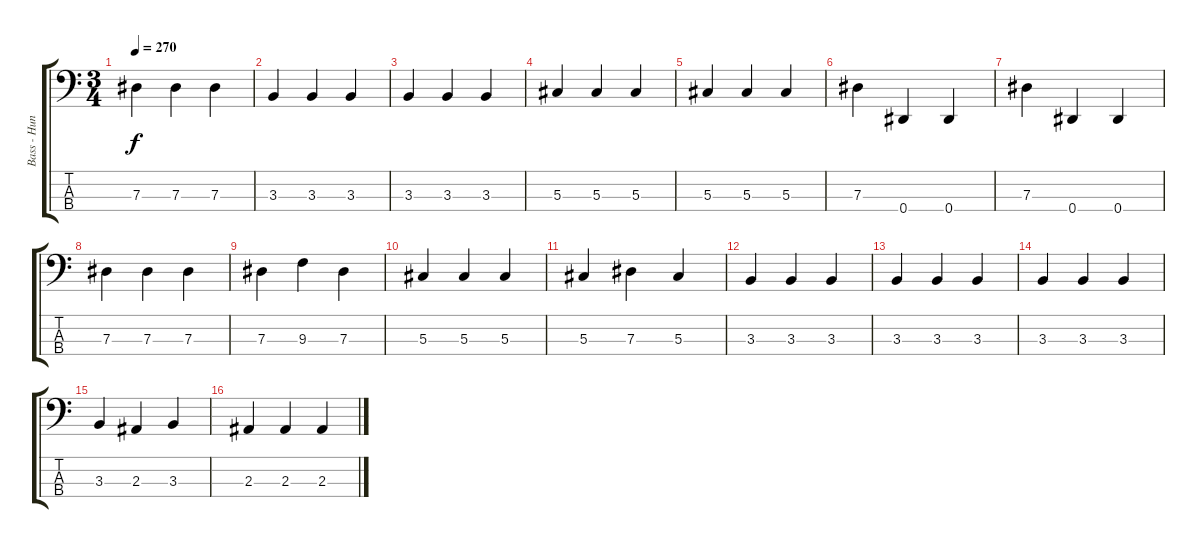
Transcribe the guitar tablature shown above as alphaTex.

\track ("Bass - Hunter" "Bass - Hun") {instrument electricbasspick}
\staff {score tabs}
\tuning (Gb2 Db2 Ab1 Eb1) {hide}
\ts (3 4)
\tempo 270
\clef f4
\ks c
7.3.4{dy f} 7.3.4 7.3.4 |
3.3.4 3.3.4 3.3.4 |
3.3.4 3.3.4 3.3.4 |
5.3.4 5.3.4 5.3.4 |
5.3.4 5.3.4 5.3.4 |
7.3.4 0.4.4 0.4.4 |
7.3.4 0.4.4 0.4.4 |
7.3.4 7.3.4 7.3.4 |
7.3.4 9.3.4 7.3.4 |
5.3.4 5.3.4 5.3.4 |
5.3.4 7.3.4 5.3.4 |
3.3.4 3.3.4 3.3.4 |
3.3.4 3.3.4 3.3.4 |
3.3.4 3.3.4 3.3.4 |
3.3.4 2.3.4 3.3.4 |
2.3.4 2.3.4 2.3.4
